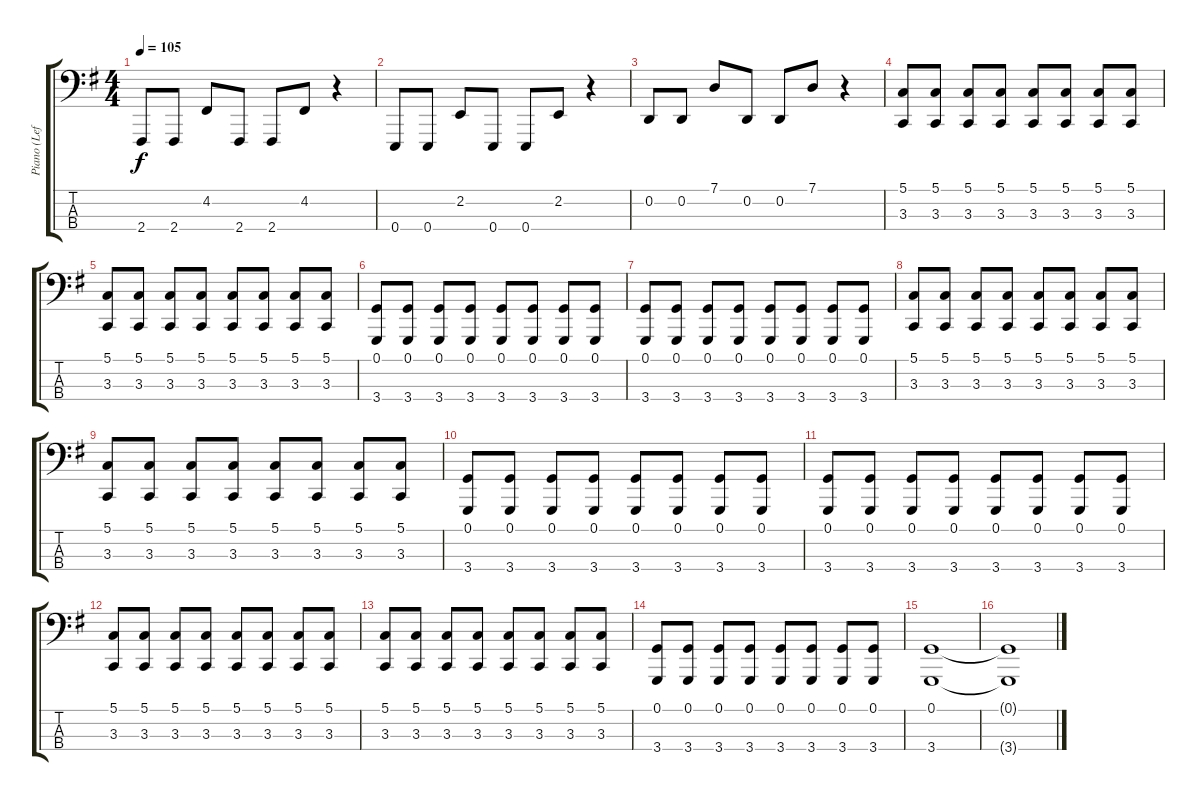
\track ("Piano (Left Hand)" "Piano (Lef") {instrument acousticgrandpiano}
\staff {score tabs}
\tuning (G2 D2 A1 E1) {hide}
\ts (4 4)
\tempo 105
\clef f4
\ks g
2.4.8{dy f} 2.4.8 4.2.8 2.4.8 2.4.8 4.2.8 r.4 |
0.4.8 0.4.8 2.2.8 0.4.8 0.4.8 2.2.8 r.4 |
0.2.8 0.2.8 7.1.8 0.2.8 0.2.8 7.1.8 r.4 |
(5.1 3.3).8 (5.1 3.3).8 (5.1 3.3).8 (5.1 3.3).8 (5.1 3.3).8 (5.1 3.3).8 (5.1 3.3).8 (5.1 3.3).8 |
(5.1 3.3).8 (5.1 3.3).8 (5.1 3.3).8 (5.1 3.3).8 (5.1 3.3).8 (5.1 3.3).8 (5.1 3.3).8 (5.1 3.3).8 |
(0.1 3.4).8 (0.1 3.4).8 (0.1 3.4).8 (0.1 3.4).8 (0.1 3.4).8 (0.1 3.4).8 (0.1 3.4).8 (0.1 3.4).8 |
(0.1 3.4).8 (0.1 3.4).8 (0.1 3.4).8 (0.1 3.4).8 (0.1 3.4).8 (0.1 3.4).8 (0.1 3.4).8 (0.1 3.4).8 |
(5.1 3.3).8 (5.1 3.3).8 (5.1 3.3).8 (5.1 3.3).8 (5.1 3.3).8 (5.1 3.3).8 (5.1 3.3).8 (5.1 3.3).8 |
(5.1 3.3).8 (5.1 3.3).8 (5.1 3.3).8 (5.1 3.3).8 (5.1 3.3).8 (5.1 3.3).8 (5.1 3.3).8 (5.1 3.3).8 |
(0.1 3.4).8 (0.1 3.4).8 (0.1 3.4).8 (0.1 3.4).8 (0.1 3.4).8 (0.1 3.4).8 (0.1 3.4).8 (0.1 3.4).8 |
(0.1 3.4).8 (0.1 3.4).8 (0.1 3.4).8 (0.1 3.4).8 (0.1 3.4).8 (0.1 3.4).8 (0.1 3.4).8 (0.1 3.4).8 |
(5.1 3.3).8 (5.1 3.3).8 (5.1 3.3).8 (5.1 3.3).8 (5.1 3.3).8 (5.1 3.3).8 (5.1 3.3).8 (5.1 3.3).8 |
(5.1 3.3).8 (5.1 3.3).8 (5.1 3.3).8 (5.1 3.3).8 (5.1 3.3).8 (5.1 3.3).8 (5.1 3.3).8 (5.1 3.3).8 |
(0.1 3.4).8 (0.1 3.4).8 (0.1 3.4).8 (0.1 3.4).8 (0.1 3.4).8 (0.1 3.4).8 (0.1 3.4).8 (0.1 3.4).8 |
(0.1 3.4).1 |
(0.1{t} 3.4{t}).1
